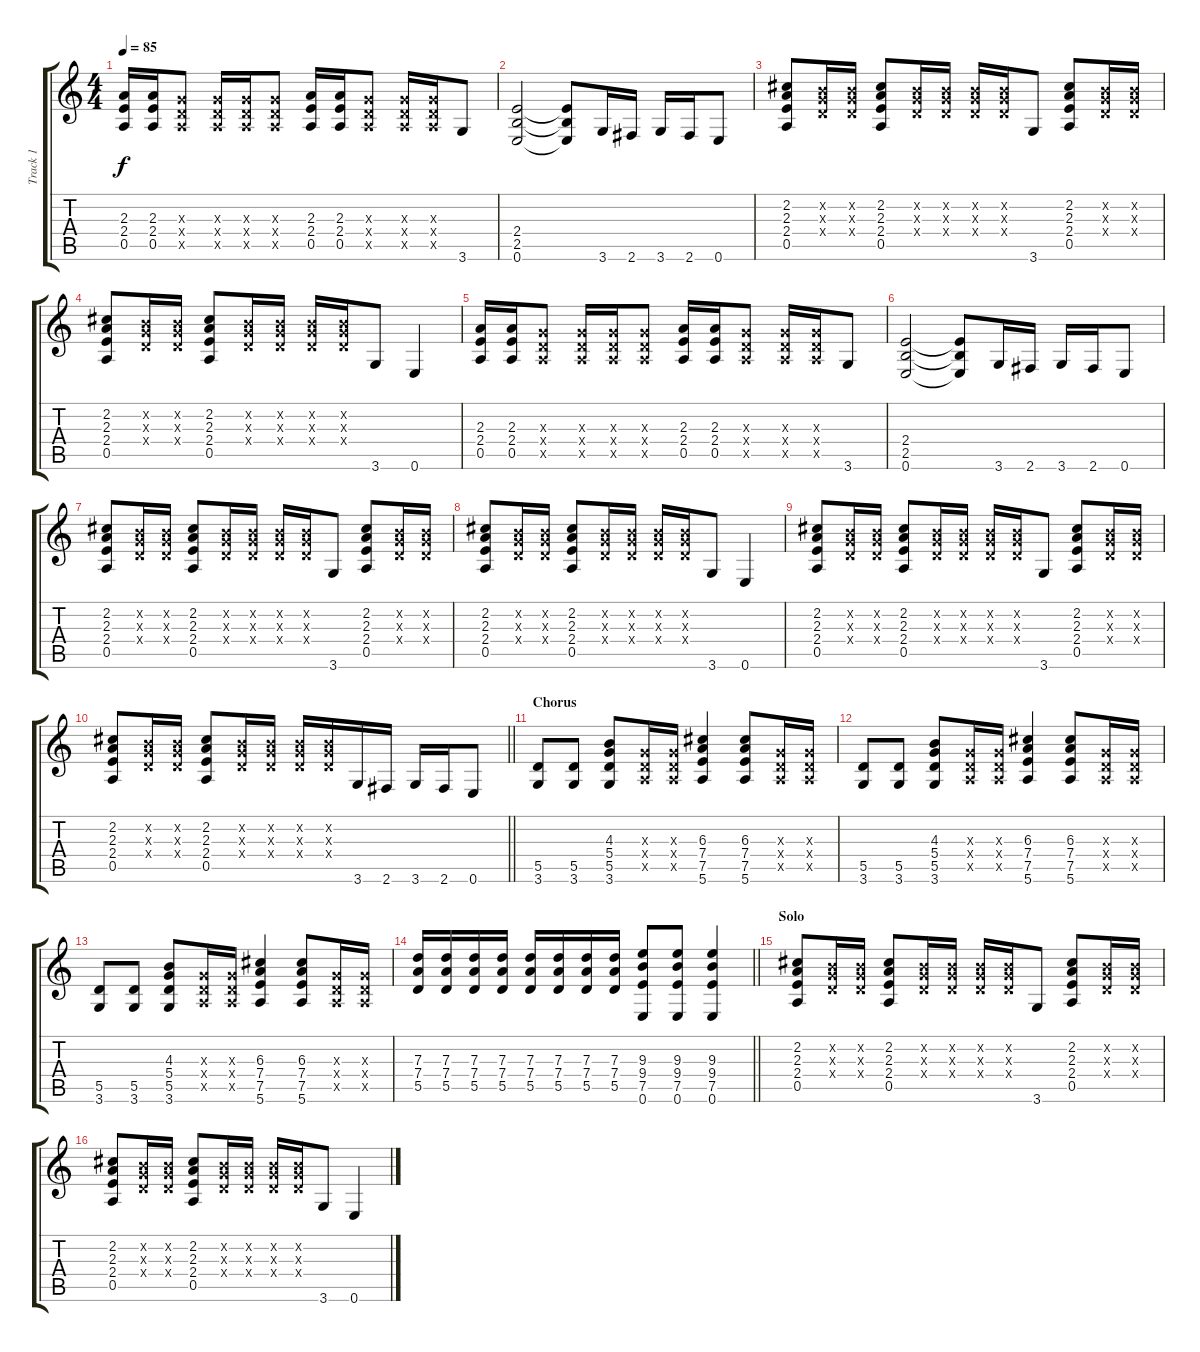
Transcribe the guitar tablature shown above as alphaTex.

\track ("Track 1" "Track 1") {instrument distortionguitar}
\staff {score tabs}
\tuning (E4 B3 G3 D3 A2 E2) {hide}
\ts (4 4)
\tempo 85
\clef g2
\ks c
(2.3 2.4 0.5).16{dy f} (2.3 2.4 0.5).16 (0.3{x} 0.4{x} 0.5{x}).8 (0.3{x} 0.4{x} 0.5{x}).16 (0.3{x} 0.4{x} 0.5{x}).16 (0.3{x} 0.4{x} 0.5{x}).8 (2.3 2.4 0.5).16 (2.3 2.4 0.5).16 (0.3{x} 0.4{x} 0.5{x}).8 (0.3{x} 0.4{x} 0.5{x}).16 (0.3{x} 0.4{x} 0.5{x}).16 3.6.8 |
(2.4 2.5 0.6).2 (2.4{t} 2.5{t} 0.6{t}).8 3.6.16 2.6.16 3.6.16 2.6.16 0.6.8 |
(2.2 2.3 2.4 0.5).8 (0.2{x} 0.3{x} 0.4{x}).16 (0.2{x} 0.3{x} 0.4{x}).16 (2.2 2.3 2.4 0.5).8 (0.2{x} 0.3{x} 0.4{x}).16 (0.2{x} 0.3{x} 0.4{x}).16 (0.2{x} 0.3{x} 0.4{x}).16 (0.2{x} 0.3{x} 0.4{x}).16 3.6.8 (2.2 2.3 2.4 0.5).8 (0.2{x} 0.3{x} 0.4{x}).16 (0.2{x} 0.3{x} 0.4{x}).16 |
(2.2 2.3 2.4 0.5).8 (0.2{x} 0.3{x} 0.4{x}).16 (0.2{x} 0.3{x} 0.4{x}).16 (2.2 2.3 2.4 0.5).8 (0.2{x} 0.3{x} 0.4{x}).16 (0.2{x} 0.3{x} 0.4{x}).16 (0.2{x} 0.3{x} 0.4{x}).16 (0.2{x} 0.3{x} 0.4{x}).16 3.6.8 0.6.4 |
(2.3 2.4 0.5).16 (2.3 2.4 0.5).16 (0.3{x} 0.4{x} 0.5{x}).8 (0.3{x} 0.4{x} 0.5{x}).16 (0.3{x} 0.4{x} 0.5{x}).16 (0.3{x} 0.4{x} 0.5{x}).8 (2.3 2.4 0.5).16 (2.3 2.4 0.5).16 (0.3{x} 0.4{x} 0.5{x}).8 (0.3{x} 0.4{x} 0.5{x}).16 (0.3{x} 0.4{x} 0.5{x}).16 3.6.8 |
(2.4 2.5 0.6).2 (2.4{t} 2.5{t} 0.6{t}).8 3.6.16 2.6.16 3.6.16 2.6.16 0.6.8 |
(2.2 2.3 2.4 0.5).8 (0.2{x} 0.3{x} 0.4{x}).16 (0.2{x} 0.3{x} 0.4{x}).16 (2.2 2.3 2.4 0.5).8 (0.2{x} 0.3{x} 0.4{x}).16 (0.2{x} 0.3{x} 0.4{x}).16 (0.2{x} 0.3{x} 0.4{x}).16 (0.2{x} 0.3{x} 0.4{x}).16 3.6.8 (2.2 2.3 2.4 0.5).8 (0.2{x} 0.3{x} 0.4{x}).16 (0.2{x} 0.3{x} 0.4{x}).16 |
(2.2 2.3 2.4 0.5).8 (0.2{x} 0.3{x} 0.4{x}).16 (0.2{x} 0.3{x} 0.4{x}).16 (2.2 2.3 2.4 0.5).8 (0.2{x} 0.3{x} 0.4{x}).16 (0.2{x} 0.3{x} 0.4{x}).16 (0.2{x} 0.3{x} 0.4{x}).16 (0.2{x} 0.3{x} 0.4{x}).16 3.6.8 0.6.4 |
(2.2 2.3 2.4 0.5).8 (0.2{x} 0.3{x} 0.4{x}).16 (0.2{x} 0.3{x} 0.4{x}).16 (2.2 2.3 2.4 0.5).8 (0.2{x} 0.3{x} 0.4{x}).16 (0.2{x} 0.3{x} 0.4{x}).16 (0.2{x} 0.3{x} 0.4{x}).16 (0.2{x} 0.3{x} 0.4{x}).16 3.6.8 (2.2 2.3 2.4 0.5).8 (0.2{x} 0.3{x} 0.4{x}).16 (0.2{x} 0.3{x} 0.4{x}).16 |
\barLineRight lightlight
(2.2 2.3 2.4 0.5).8 (0.2{x} 0.3{x} 0.4{x}).16 (0.2{x} 0.3{x} 0.4{x}).16 (2.2 2.3 2.4 0.5).8 (0.2{x} 0.3{x} 0.4{x}).16 (0.2{x} 0.3{x} 0.4{x}).16 (0.2{x} 0.3{x} 0.4{x}).16 (0.2{x} 0.3{x} 0.4{x}).16 3.6.16 2.6.16 3.6.16 2.6.16 0.6.8 |
\section ("" "Chorus")
(5.5 3.6).8 (5.5 3.6).8 (4.3 5.4 5.5 3.6).8 (0.3{x} 0.4{x} 0.5{x}).16 (0.3{x} 0.4{x} 0.5{x}).16 (6.3 7.4 7.5 5.6).4 (6.3 7.4 7.5 5.6).8 (0.3{x} 0.4{x} 0.5{x}).16 (0.3{x} 0.4{x} 0.5{x}).16 |
(5.5 3.6).8 (5.5 3.6).8 (4.3 5.4 5.5 3.6).8 (0.3{x} 0.4{x} 0.5{x}).16 (0.3{x} 0.4{x} 0.5{x}).16 (6.3 7.4 7.5 5.6).4 (6.3 7.4 7.5 5.6).8 (0.3{x} 0.4{x} 0.5{x}).16 (0.3{x} 0.4{x} 0.5{x}).16 |
(5.5 3.6).8 (5.5 3.6).8 (4.3 5.4 5.5 3.6).8 (0.3{x} 0.4{x} 0.5{x}).16 (0.3{x} 0.4{x} 0.5{x}).16 (6.3 7.4 7.5 5.6).4 (6.3 7.4 7.5 5.6).8 (0.3{x} 0.4{x} 0.5{x}).16 (0.3{x} 0.4{x} 0.5{x}).16 |
\barLineRight lightlight
(7.3 7.4 5.5).16 (7.3 7.4 5.5).16 (7.3 7.4 5.5).16 (7.3 7.4 5.5).16 (7.3 7.4 5.5).16 (7.3 7.4 5.5).16 (7.3 7.4 5.5).16 (7.3 7.4 5.5).16 (9.3 9.4 7.5 0.6).8 (9.3 9.4 7.5 0.6).8 (9.3 9.4 7.5 0.6).4 |
\section ("" "Solo")
(2.2 2.3 2.4 0.5).8 (0.2{x} 0.3{x} 0.4{x}).16 (0.2{x} 0.3{x} 0.4{x}).16 (2.2 2.3 2.4 0.5).8 (0.2{x} 0.3{x} 0.4{x}).16 (0.2{x} 0.3{x} 0.4{x}).16 (0.2{x} 0.3{x} 0.4{x}).16 (0.2{x} 0.3{x} 0.4{x}).16 3.6.8 (2.2 2.3 2.4 0.5).8 (0.2{x} 0.3{x} 0.4{x}).16 (0.2{x} 0.3{x} 0.4{x}).16 |
(2.2 2.3 2.4 0.5).8 (0.2{x} 0.3{x} 0.4{x}).16 (0.2{x} 0.3{x} 0.4{x}).16 (2.2 2.3 2.4 0.5).8 (0.2{x} 0.3{x} 0.4{x}).16 (0.2{x} 0.3{x} 0.4{x}).16 (0.2{x} 0.3{x} 0.4{x}).16 (0.2{x} 0.3{x} 0.4{x}).16 3.6.8 0.6.4
